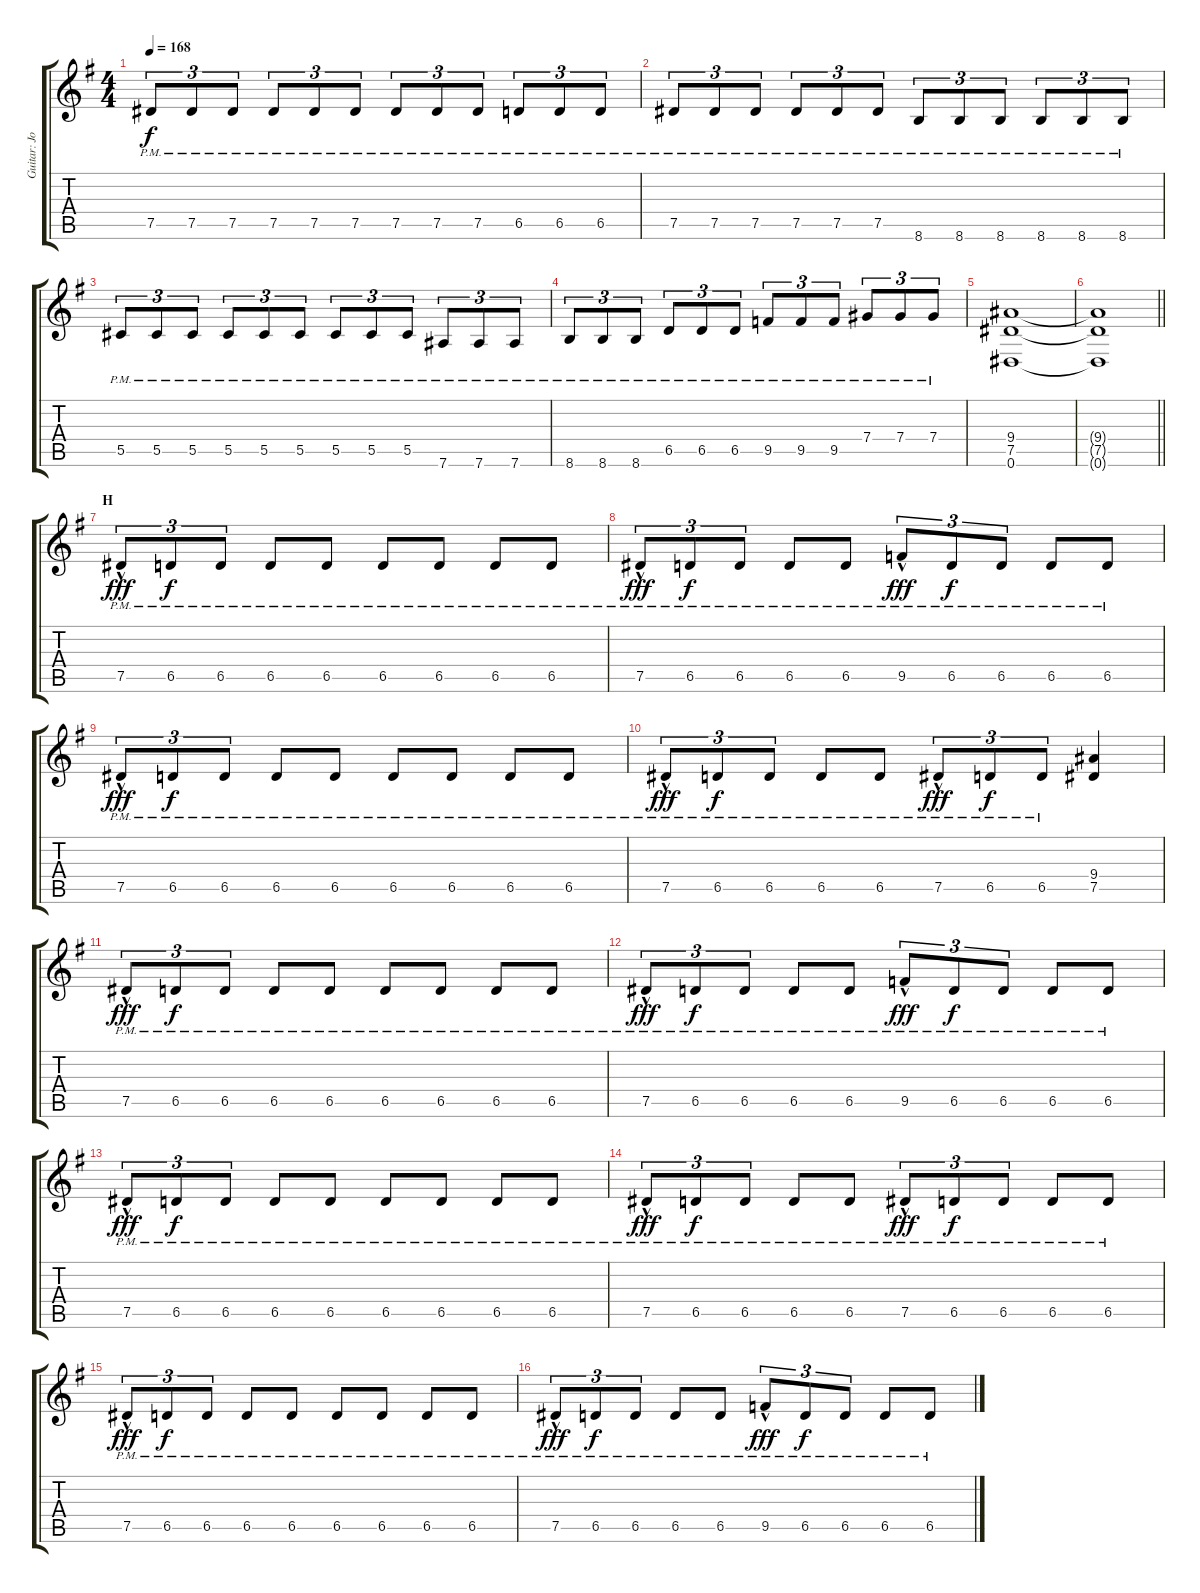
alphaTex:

\track ("Guitar: Jon" "Guitar: Jo") {instrument distortionguitar}
\staff {score tabs}
\tuning (Eb4 Bb3 Gb3 Db3 Ab2 Eb2) {hide}
\ts (4 4)
\tempo 168
\clef g2
\ks g
7.5{pm}.8{tu (3 2) dy f} 7.5{pm}.8{tu (3 2)} 7.5{pm}.8{tu (3 2)} 7.5{pm}.8{tu (3 2)} 7.5{pm}.8{tu (3 2)} 7.5{pm}.8{tu (3 2)} 7.5{pm}.8{tu (3 2)} 7.5{pm}.8{tu (3 2)} 7.5{pm}.8{tu (3 2)} 6.5{pm}.8{tu (3 2)} 6.5{pm}.8{tu (3 2)} 6.5{pm}.8{tu (3 2)} |
7.5{pm}.8{tu (3 2)} 7.5{pm}.8{tu (3 2)} 7.5{pm}.8{tu (3 2)} 7.5{pm}.8{tu (3 2)} 7.5{pm}.8{tu (3 2)} 7.5{pm}.8{tu (3 2)} 8.6{pm}.8{tu (3 2)} 8.6{pm}.8{tu (3 2)} 8.6{pm}.8{tu (3 2)} 8.6{pm}.8{tu (3 2)} 8.6{pm}.8{tu (3 2)} 8.6{pm}.8{tu (3 2)} |
5.5{pm}.8{tu (3 2)} 5.5{pm}.8{tu (3 2)} 5.5{pm}.8{tu (3 2)} 5.5{pm}.8{tu (3 2)} 5.5{pm}.8{tu (3 2)} 5.5{pm}.8{tu (3 2)} 5.5{pm}.8{tu (3 2)} 5.5{pm}.8{tu (3 2)} 5.5{pm}.8{tu (3 2)} 7.6{pm}.8{tu (3 2)} 7.6{pm}.8{tu (3 2)} 7.6{pm}.8{tu (3 2)} |
8.6{pm}.8{tu (3 2)} 8.6{pm}.8{tu (3 2)} 8.6{pm}.8{tu (3 2)} 6.5{pm}.8{tu (3 2)} 6.5{pm}.8{tu (3 2)} 6.5{pm}.8{tu (3 2)} 9.5{pm}.8{tu (3 2)} 9.5{pm}.8{tu (3 2)} 9.5{pm}.8{tu (3 2)} 7.4{pm}.8{tu (3 2)} 7.4{pm}.8{tu (3 2)} 7.4{pm}.8{tu (3 2)} |
(9.4 7.5 0.6).1 |
\barLineRight lightlight
(9.4{t} 7.5{t} 0.6{t}).1 |
\section ("" "H")
7.5{hac pm}.8{tu (3 2) dy fff} 6.5{pm}.8{tu (3 2) dy f} 6.5{pm}.8{tu (3 2)} 6.5{pm}.8 6.5{pm}.8 6.5{pm}.8 6.5{pm}.8 6.5{pm}.8 6.5{pm}.8 |
7.5{hac pm}.8{tu (3 2) dy fff} 6.5{pm}.8{tu (3 2) dy f} 6.5{pm}.8{tu (3 2)} 6.5{pm}.8 6.5{pm}.8 9.5{hac pm}.8{tu (3 2) dy fff} 6.5{pm}.8{tu (3 2) dy f} 6.5{pm}.8{tu (3 2)} 6.5{pm}.8 6.5{pm}.8 |
7.5{hac pm}.8{tu (3 2) dy fff} 6.5{pm}.8{tu (3 2) dy f} 6.5{pm}.8{tu (3 2)} 6.5{pm}.8 6.5{pm}.8 6.5{pm}.8 6.5{pm}.8 6.5{pm}.8 6.5{pm}.8 |
7.5{hac pm}.8{tu (3 2) dy fff} 6.5{pm}.8{tu (3 2) dy f} 6.5{pm}.8{tu (3 2)} 6.5{pm}.8 6.5{pm}.8 7.5{hac pm}.8{tu (3 2) dy fff} 6.5{pm}.8{tu (3 2) dy f} 6.5{pm}.8{tu (3 2)} (9.4 7.5).4 |
7.5{hac pm}.8{tu (3 2) dy fff} 6.5{pm}.8{tu (3 2) dy f} 6.5{pm}.8{tu (3 2)} 6.5{pm}.8 6.5{pm}.8 6.5{pm}.8 6.5{pm}.8 6.5{pm}.8 6.5{pm}.8 |
7.5{hac pm}.8{tu (3 2) dy fff} 6.5{pm}.8{tu (3 2) dy f} 6.5{pm}.8{tu (3 2)} 6.5{pm}.8 6.5{pm}.8 9.5{hac pm}.8{tu (3 2) dy fff} 6.5{pm}.8{tu (3 2) dy f} 6.5{pm}.8{tu (3 2)} 6.5{pm}.8 6.5{pm}.8 |
7.5{hac pm}.8{tu (3 2) dy fff} 6.5{pm}.8{tu (3 2) dy f} 6.5{pm}.8{tu (3 2)} 6.5{pm}.8 6.5{pm}.8 6.5{pm}.8 6.5{pm}.8 6.5{pm}.8 6.5{pm}.8 |
7.5{hac pm}.8{tu (3 2) dy fff} 6.5{pm}.8{tu (3 2) dy f} 6.5{pm}.8{tu (3 2)} 6.5{pm}.8 6.5{pm}.8 7.5{hac pm}.8{tu (3 2) dy fff} 6.5{pm}.8{tu (3 2) dy f} 6.5{pm}.8{tu (3 2)} 6.5{pm}.8 6.5{pm}.8 |
7.5{hac pm}.8{tu (3 2) dy fff} 6.5{pm}.8{tu (3 2) dy f} 6.5{pm}.8{tu (3 2)} 6.5{pm}.8 6.5{pm}.8 6.5{pm}.8 6.5{pm}.8 6.5{pm}.8 6.5{pm}.8 |
7.5{hac pm}.8{tu (3 2) dy fff} 6.5{pm}.8{tu (3 2) dy f} 6.5{pm}.8{tu (3 2)} 6.5{pm}.8 6.5{pm}.8 9.5{hac pm}.8{tu (3 2) dy fff} 6.5{pm}.8{tu (3 2) dy f} 6.5{pm}.8{tu (3 2)} 6.5{pm}.8 6.5{pm}.8
